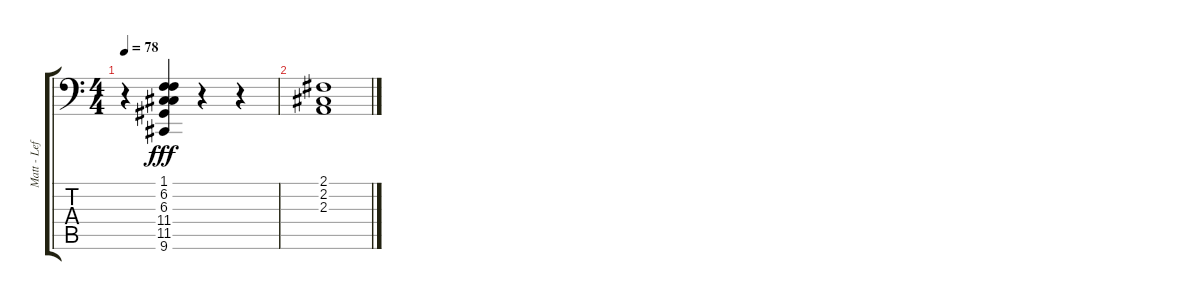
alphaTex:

\track ("Matt - Left Hand" "Matt - Lef") {instrument acousticgrandpiano}
\staff {score tabs}
\tuning (E3 B2 G2 D2 A1 E1) {hide}
\ts (4 4)
\tempo 78
\clef f4
\ks c
r.4{dy fff} (1.1 6.2 6.3 11.4 11.5 9.6).4 r.4 r.4 |
(2.1 2.2 2.3).1
